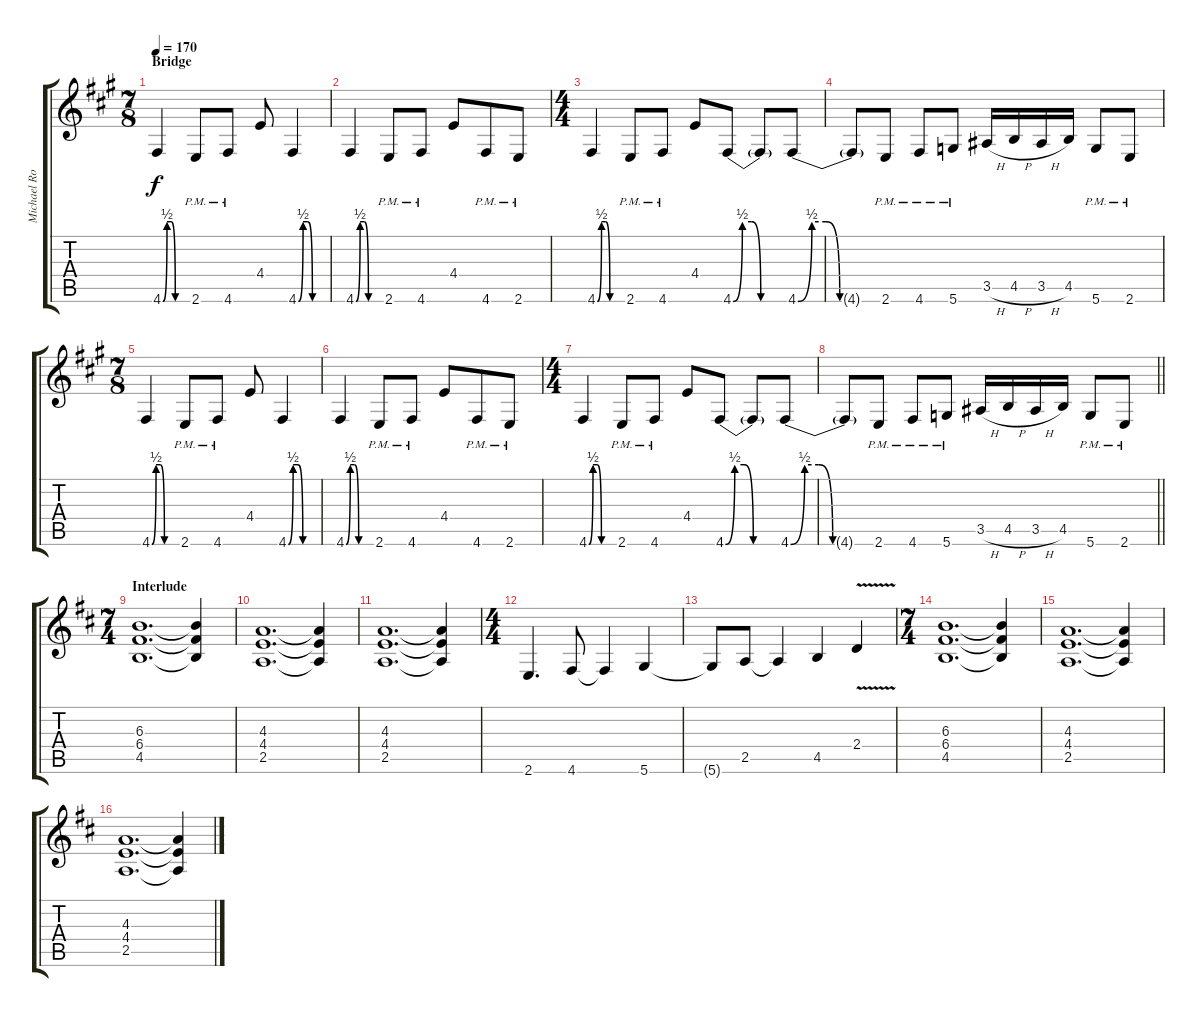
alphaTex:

\track ("Michael Romeo Gtr. R" "Michael Ro") {instrument distortionguitar}
\staff {score tabs}
\tuning (D4 A3 F3 C3 G2 D2) {hide}
\ts (7 8)
\section ("" "Bridge")
\tempo 170
\clef g2
\ks f#minor
4.6{be (custom 0 0 10 2 20 2 30 0 60 0)}.4{dy f} 2.6{pm}.8 4.6{pm}.8 4.4.8 4.6{be (custom 0 0 10 2 20 2 30 0 60 0)}.4 |
4.6{be (custom 0 0 10 2 20 2 30 0 60 0)}.4 2.6{pm}.8 4.6{pm}.8 4.4.8 4.6{pm}.8 2.6{pm}.8 |
\ts (4 4)
4.6{be (custom 0 0 10 2 20 2 30 0 60 0)}.4 2.6{pm}.8 4.6{pm}.8 4.4.8 4.6{be (custom 0 0 10 2 20 2 30 0 60 0)}.8 4.6{t}.8 4.6{be (custom 0 0 10 2 20 2 30 0 60 0)}.8 |
4.6{t}.8 2.6{pm}.8 4.6{pm}.8 5.6{pm}.8 3.5{h}.16 4.5{h}.16 3.5{h}.16 4.5.16 5.6{pm}.8 2.6{pm}.8 |
\ts (7 8)
4.6{be (custom 0 0 10 2 20 2 30 0 60 0)}.4 2.6{pm}.8 4.6{pm}.8 4.4.8 4.6{be (custom 0 0 10 2 20 2 30 0 60 0)}.4 |
4.6{be (custom 0 0 10 2 20 2 30 0 60 0)}.4 2.6{pm}.8 4.6{pm}.8 4.4.8 4.6{pm}.8 2.6{pm}.8 |
\ts (4 4)
4.6{be (custom 0 0 10 2 20 2 30 0 60 0)}.4 2.6{pm}.8 4.6{pm}.8 4.4.8 4.6{be (custom 0 0 10 2 20 2 30 0 60 0)}.8 4.6{t}.8 4.6{be (custom 0 0 10 2 20 2 30 0 60 0)}.8 |
\barLineRight lightlight
4.6{t}.8 2.6{pm}.8 4.6{pm}.8 5.6{pm}.8 3.5{h}.16 4.5{h}.16 3.5{h}.16 4.5.16 5.6{pm}.8 2.6{pm}.8 |
\ts (7 4)
\section ("" "Interlude")
\ks bminor
(6.3 6.4 4.5).1{d} (6.3{t} 6.4{t} 4.5{t}).4 |
(4.3 4.4 2.5).1{d} (4.3{t} 4.4{t} 2.5{t}).4 |
(4.3 4.4 2.5).1{d} (4.3{t} 4.4{t} 2.5{t}).4 |
\ts (4 4)
2.6.4{d} 4.6.8 4.6{t}.4 5.6.4 |
5.6{t}.8 2.5.8 2.5{t}.4 4.5.4 2.4{v}.4 |
\ts (7 4)
(6.3 6.4 4.5).1{d} (6.3{t} 6.4{t} 4.5{t}).4 |
(4.3 4.4 2.5).1{d} (4.3{t} 4.4{t} 2.5{t}).4 |
(4.3 4.4 2.5).1{d} (4.3{t} 4.4{t} 2.5{t}).4
